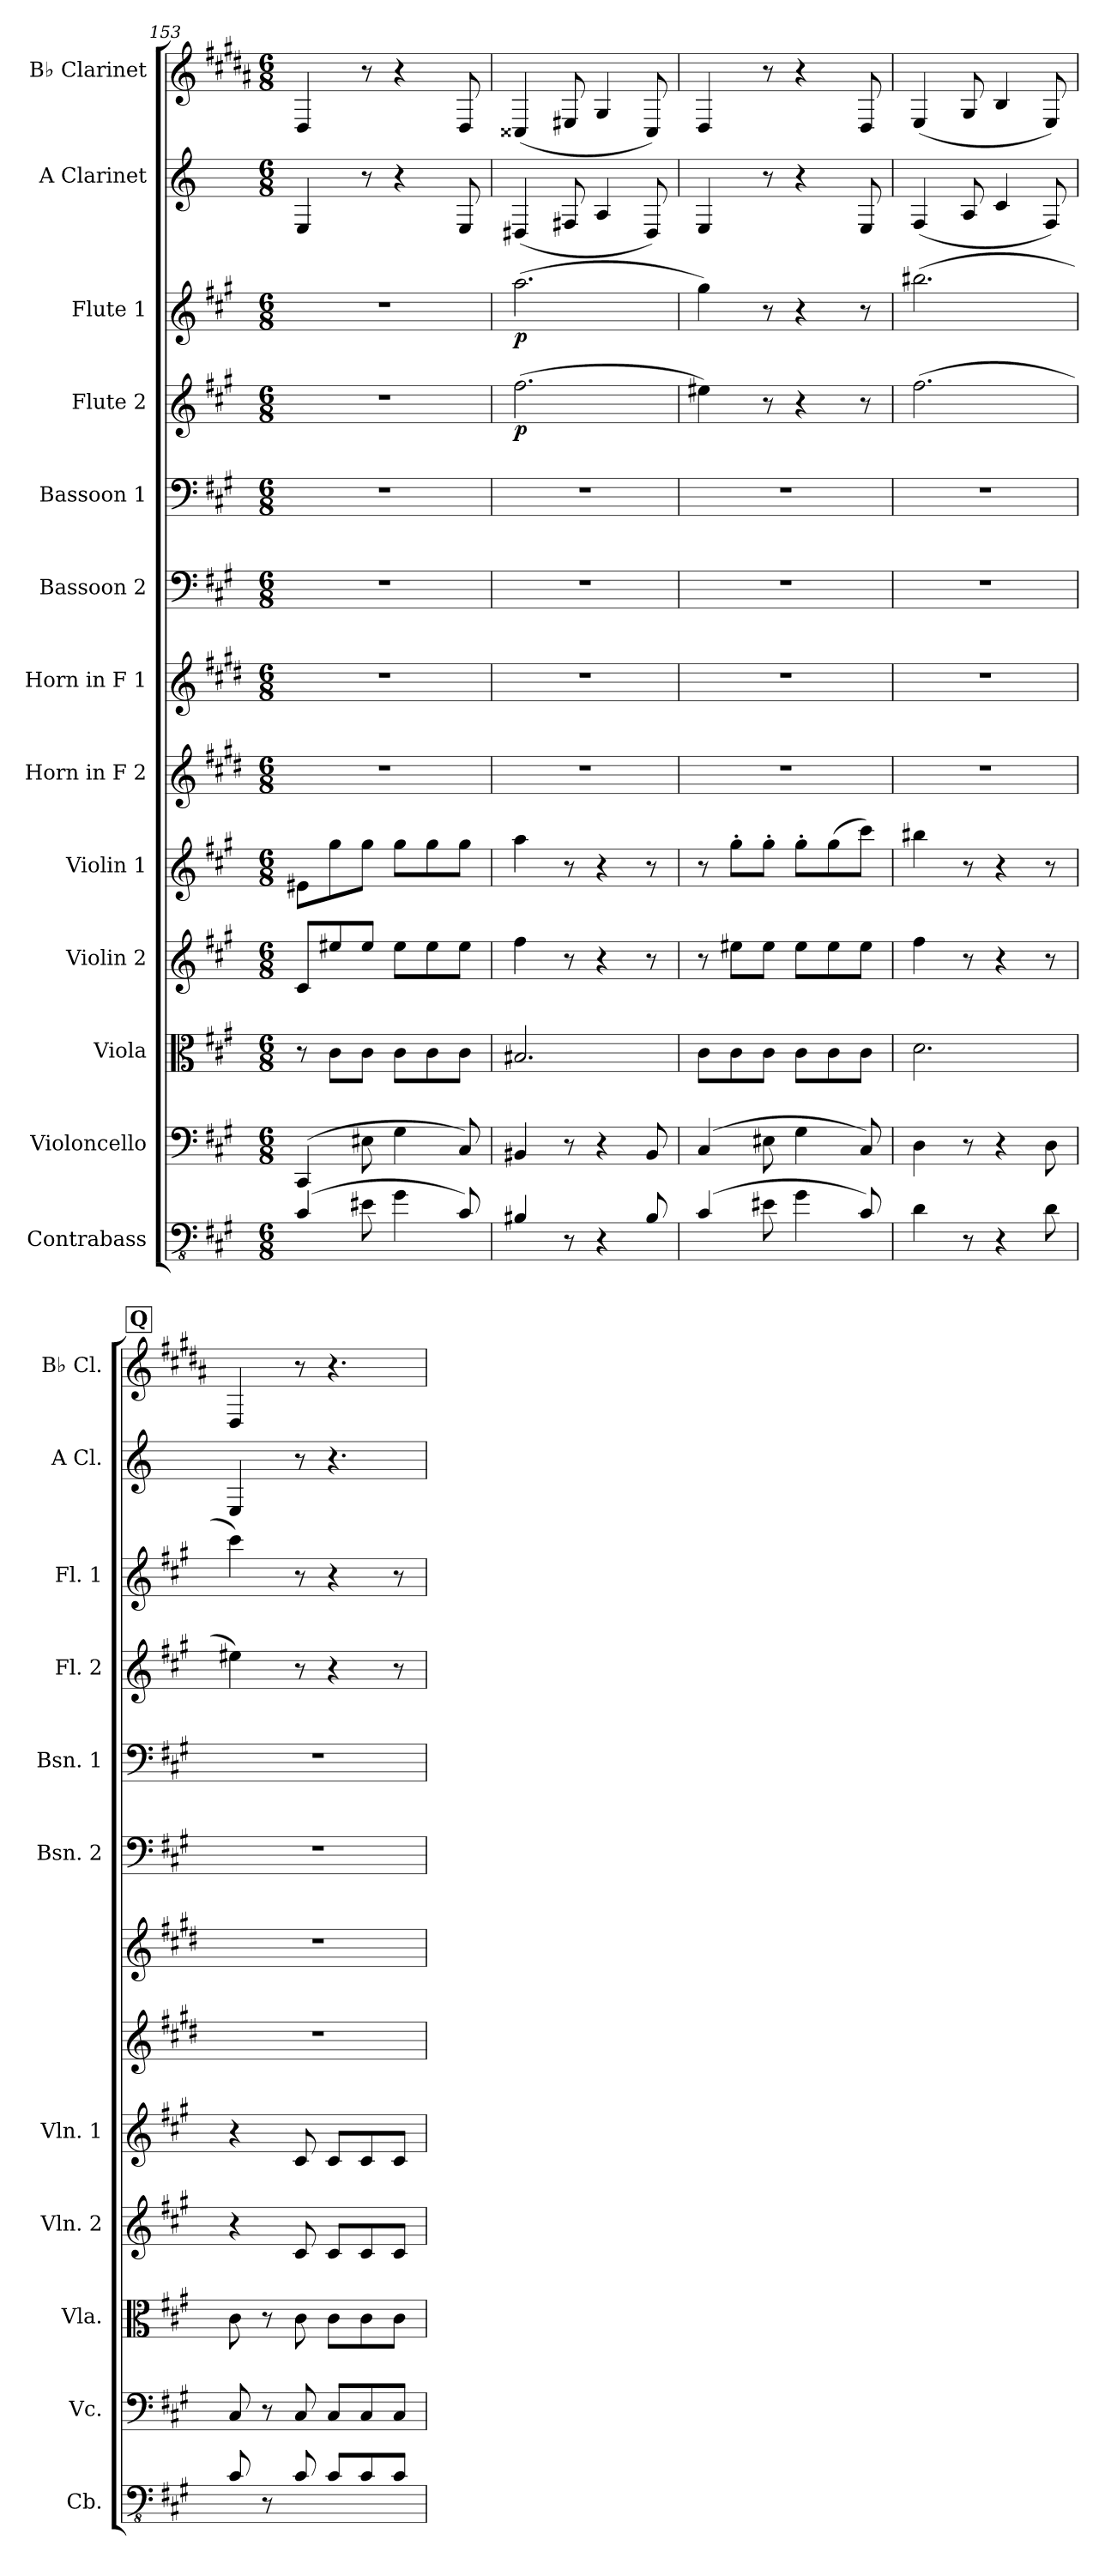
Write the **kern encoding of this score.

**kern	**kern	**kern	**kern	**kern	**kern	**kern	**kern	**kern	**kern	**dynam	**kern	**dynam	**kern	**kern
*part13	*part12	*part11	*part10	*part9	*part8	*part7	*part6	*part5	*part4	*part4	*part3	*part3	*part2	*part1
*staff13	*staff12	*staff11	*staff10	*staff9	*staff8	*staff7	*staff6	*staff5	*staff4	*staff4	*staff3	*staff3	*staff2	*staff1
*I"Contrabass	*I"Violoncello	*I"Viola	*I"Violin 2	*I"Violin 1	*I"Horn in F 2	*I"Horn in F 1	*I"Bassoon 2	*I"Bassoon 1	*I"Flute 2	*	*I"Flute 1	*	*I"A Clarinet	*I"B♭ Clarinet
*I'Cb.	*I'Vc.	*I'Vla.	*I'Vln. 2	*I'Vln. 1	*	*	*I'Bsn. 2	*I'Bsn. 1	*I'Fl. 2	*	*I'Fl. 1	*	*I'A Cl.	*I'B♭ Cl.
*clefFv4	*clefF4	*clefC3	*clefG2	*clefG2	*clefG2	*clefG2	*clefF4	*clefF4	*clefG2	*	*clefG2	*	*clefG2	*clefG2
*ITrd7c12	*	*	*	*	*ITrd4c7	*ITrd4c7	*	*	*	*	*	*	*ITrd2c3	*ITrd1c2
*k[f#c#g#]	*k[f#c#g#]	*k[f#c#g#]	*k[f#c#g#]	*k[f#c#g#]	*k[f#c#g#]	*k[f#c#g#]	*k[f#c#g#]	*k[f#c#g#]	*k[f#c#g#]	*	*k[f#c#g#]	*	*k[f#c#g#]	*k[f#c#g#]
*M6/8	*M6/8	*M6/8	*M6/8	*M6/8	*M6/8	*M6/8	*M6/8	*M6/8	*M6/8	*	*M6/8	*	*M6/8	*M6/8
=153	=153	=153	=153	=153	=153	=153	=153	=153	=153	=153	=153	=153	=153	=153
(>4CC#/	(>4CC#/	8r	8c#/L	8e#X\L	2.r	2.r	2.r	2.r	2.r	.	2.r	.	4C#/	4C#/
.	.	8c#\L	8ee#X/	8gg#\	.	.	.	.	.	.	.	.	.	.
8EE#X\	8E#X\	8c#\J	8ee#/J	8gg#\J	.	.	.	.	.	.	.	.	8r	8r
4GG#\	4G#\	8c#\L	8ee#\L	8gg#\L	.	.	.	.	.	.	.	.	4r	4r
.	.	8c#\	8ee#\	8gg#\	.	.	.	.	.	.	.	.	.	.
8CC#/)	8C#/)	8c#\J	8ee#\J	8gg#\J	.	.	.	.	.	.	.	.	8C#/	8C#/
=154	=154	=154	=154	=154	=154	=154	=154	=154	=154	=154	=154	=154	=154	=154
!	!	!	!	!	!	!	!	!	!	!LO:DY:b	!	!LO:DY:b	!	!
4BBB#X/	4BB#X/	2.B#X/	4ff#\	4aa\	2.r	2.r	2.r	2.r	(>2.ff#\	p	(>2.aa\	p	(<4BB#X/	(<4BB#X/
8r	8r	.	8r	8r	.	.	.	.	.	.	.	.	8D#X/	8D#X/
4r	4r	.	4r	4r	.	.	.	.	.	.	.	.	4F#/	4F#/
8BBB#/	8BB#/	.	8r	8r	.	.	.	.	.	.	.	.	8BB#/)	8BB#/)
=155	=155	=155	=155	=155	=155	=155	=155	=155	=155	=155	=155	=155	=155	=155
(>4CC#/	(>4C#/	8c#\L	8r	8r	2.r	2.r	2.r	2.r	4ee#X\)	.	4gg#\)	.	4C#/	4C#/
.	.	8c#\	8ee#X\L	8gg#'\L	.	.	.	.	.	.	.	.	.	.
8EE#X\	8E#X\	8c#\J	8ee#\J	8gg#'\J	.	.	.	.	8r	.	8r	.	8r	8r
4GG#\	4G#\	8c#\L	8ee#\L	8gg#'\L	.	.	.	.	4r	.	4r	.	4r	4r
.	.	8c#\	8ee#\	(>8gg#\	.	.	.	.	.	.	.	.	.	.
8CC#/)	8C#/)	8c#\J	8ee#\J	8ccc#\J)	.	.	.	.	8r	.	8r	.	8C#/	8C#/
=156	=156	=156	=156	=156	=156	=156	=156	=156	=156	=156	=156	=156	=156	=156
4DD\	4D\	2.d\	4ff#\	4bb#X\	2.r	2.r	2.r	2.r	(>2.ff#\	.	(>2.bb#X\	.	(<4D/	(<4D/
8r	8r	.	8r	8r	.	.	.	.	.	.	.	.	8F#/	8F#/
4r	4r	.	4r	4r	.	.	.	.	.	.	.	.	4A/	4A/
8DD\	8D\	.	8r	8r	.	.	.	.	.	.	.	.	8D/)	8D/)
!!LO:PB:g=z
!!LO:REH:place=s1:a:B:fs=14:t=Q
=157	=157	=157	=157	=157	=157	=157	=157	=157	=157	=157	=157	=157	=157	=157
8CC#/	8C#/	8c#\	4r	4r	2.r	2.r	2.r	2.r	4ee#X\)	.	4ccc#\)	.	4C#/	4C#/
8r	8r	8r	.	.	.	.	.	.	.	.	.	.	.	.
8CC#/	8C#/	8c#\	8c#/	8c#/	.	.	.	.	8r	.	8r	.	8r	8r
8CC#/L	8C#/L	8c#\L	8c#/L	8c#/L	.	.	.	.	4r	.	4r	.	4.r	4.r
8CC#/	8C#/	8c#\	8c#/	8c#/	.	.	.	.	.	.	.	.	.	.
8CC#/J	8C#/J	8c#\J	8c#/J	8c#/J	.	.	.	.	8r	.	8r	.	.	.
=	=	=	=	=	=	=	=	=	=	=	=	=	=	=
*-	*-	*-	*-	*-	*-	*-	*-	*-	*-	*-	*-	*-	*-	*-
